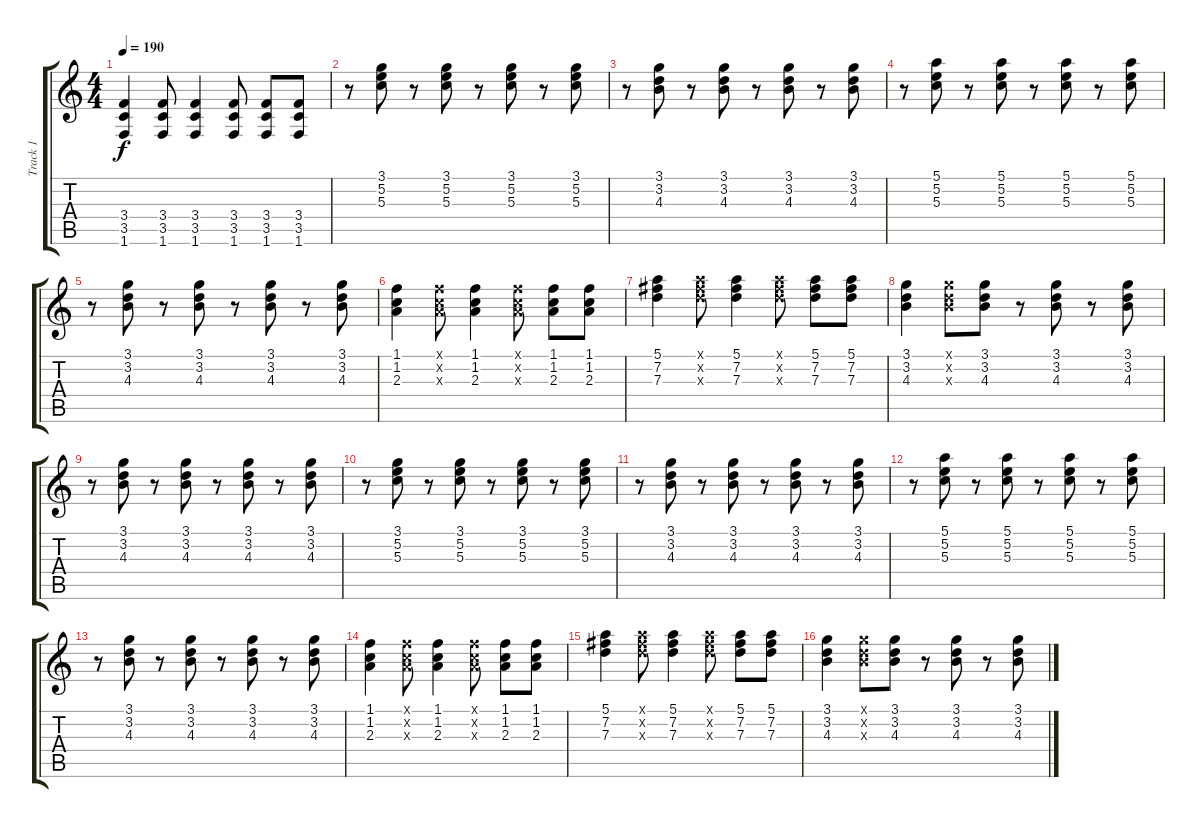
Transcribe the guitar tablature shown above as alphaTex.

\track ("Track 1" "Track 1") {instrument electricguitarclean}
\staff {score tabs}
\tuning (E4 B3 G3 D3 A2 E2) {hide}
\ts (4 4)
\tempo 190
\clef g2
\ks c
(3.4 3.5 1.6).4{dy f} (3.4 3.5 1.6).8 (3.4 3.5 1.6).4 (3.4 3.5 1.6).8 (3.4 3.5 1.6).8 (3.4 3.5 1.6).8 |
r.8{instrument electricguitarclean} (3.1 5.2 5.3).8 r.8 (3.1 5.2 5.3).8 r.8 (3.1 5.2 5.3).8 r.8 (3.1 5.2 5.3).8 |
r.8 (3.1 3.2 4.3).8 r.8 (3.1 3.2 4.3).8 r.8 (3.1 3.2 4.3).8 r.8 (3.1 3.2 4.3).8 |
r.8 (5.1 5.2 5.3).8 r.8 (5.1 5.2 5.3).8 r.8 (5.1 5.2 5.3).8 r.8 (5.1 5.2 5.3).8 |
r.8 (3.1 3.2 4.3).8 r.8 (3.1 3.2 4.3).8 r.8 (3.1 3.2 4.3).8 r.8 (3.1 3.2 4.3).8 |
(1.1 1.2 2.3).4 (1.1{x} 1.2{x} 2.3{x}).8 (1.1 1.2 2.3).4 (1.1{x} 1.2{x} 2.3{x}).8 (1.1 1.2 2.3).8 (1.1 1.2 2.3).8 |
(5.1 7.2 7.3).4 (5.1{x} 7.2{x} 7.3{x}).8 (5.1 7.2 7.3).4 (5.1{x} 7.2{x} 7.3{x}).8 (5.1 7.2 7.3).8 (5.1 7.2 7.3).8 |
(3.1 3.2 4.3).4 (3.1{x} 3.2{x} 4.3{x}).8 (3.1 3.2 4.3).8 r.8 (3.1 3.2 4.3).8 r.8 (3.1 3.2 4.3).8 |
r.8 (3.1 3.2 4.3).8 r.8 (3.1 3.2 4.3).8 r.8 (3.1 3.2 4.3).8 r.8 (3.1 3.2 4.3).8 |
r.8 (3.1 5.2 5.3).8 r.8 (3.1 5.2 5.3).8 r.8 (3.1 5.2 5.3).8 r.8 (3.1 5.2 5.3).8 |
r.8 (3.1 3.2 4.3).8 r.8 (3.1 3.2 4.3).8 r.8 (3.1 3.2 4.3).8 r.8 (3.1 3.2 4.3).8 |
r.8 (5.1 5.2 5.3).8 r.8 (5.1 5.2 5.3).8 r.8 (5.1 5.2 5.3).8 r.8 (5.1 5.2 5.3).8 |
r.8 (3.1 3.2 4.3).8 r.8 (3.1 3.2 4.3).8 r.8 (3.1 3.2 4.3).8 r.8 (3.1 3.2 4.3).8 |
(1.1 1.2 2.3).4 (1.1{x} 1.2{x} 2.3{x}).8 (1.1 1.2 2.3).4 (1.1{x} 1.2{x} 2.3{x}).8 (1.1 1.2 2.3).8 (1.1 1.2 2.3).8 |
(5.1 7.2 7.3).4 (5.1{x} 7.2{x} 7.3{x}).8 (5.1 7.2 7.3).4 (5.1{x} 7.2{x} 7.3{x}).8 (5.1 7.2 7.3).8 (5.1 7.2 7.3).8 |
(3.1 3.2 4.3).4 (3.1{x} 3.2{x} 4.3{x}).8 (3.1 3.2 4.3).8 r.8 (3.1 3.2 4.3).8 r.8 (3.1 3.2 4.3).8
